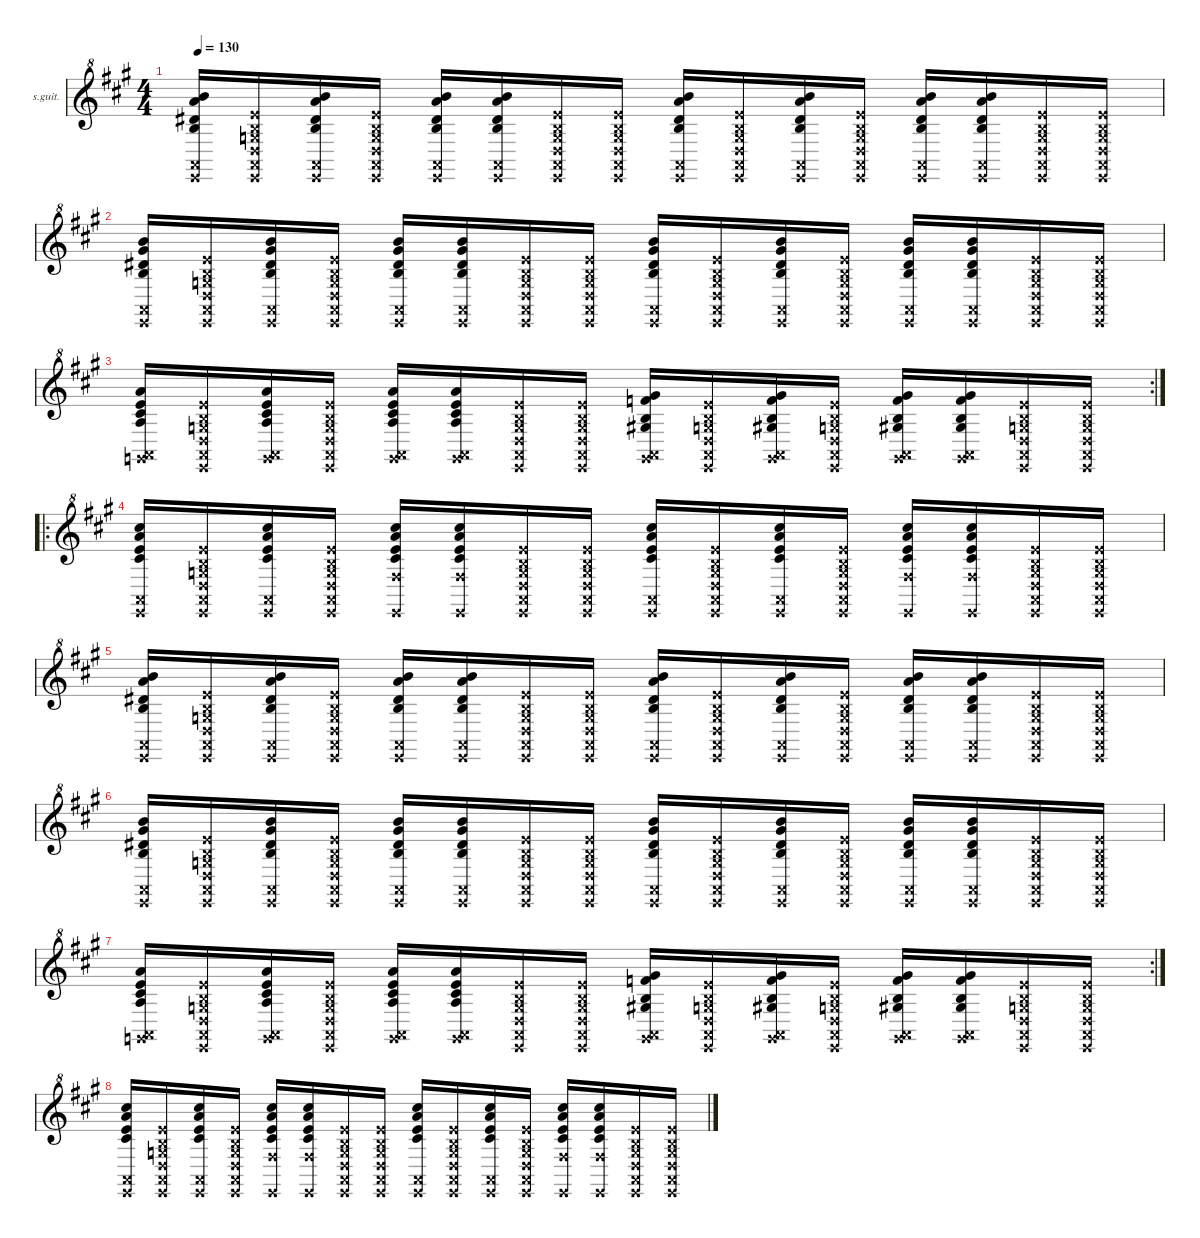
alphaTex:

\defaultSystemsLayout 4
\hideDynamics
\bracketExtendMode nobrackets
\firstSystemTrackNameOrientation horizontal
\otherSystemsTrackNameOrientation horizontal
\track ("Steel Guitar" "s.guit.") {instrument acousticguitarsteel}
\staff {score}
\tuning (E4 B3 G3 D3 A2 E2)
\ts (4 4)
\tempo 130
\clef g2
\ottava 8va
\ks f#minor
(8.3{acc #} 10.2{acc forcenatural} 9.4{acc forcenatural} 7.1{acc forcenatural} 0.5{x acc forcenatural} 0.6{x acc forcenatural}).16{bd 30 dy mf beam Up} (0.3{x acc forcenatural} 0.2{x acc forcenatural} 0.1{x acc forcenatural} 0.4{x acc forcenatural} 0.5{x acc forcenatural} 0.6{x acc forcenatural}).16{bu 30 beam Up} (8.3{acc #} 10.2{acc forcenatural} 9.4{acc forcenatural} 7.1{acc forcenatural} 0.5{x acc forcenatural} 0.6{x acc forcenatural}).16{bd 30 beam Up} (0.3{x acc forcenatural} 0.2{x acc forcenatural} 0.1{x acc forcenatural} 0.4{x acc forcenatural} 0.5{x acc forcenatural} 0.6{x acc forcenatural}).16{bu 30 beam Up} (8.3{acc #} 10.2{acc forcenatural} 9.4{acc forcenatural} 7.1{acc forcenatural} 0.5{x acc forcenatural} 0.6{x acc forcenatural}).16{bd 30 beam Up} (8.3{acc #} 10.2{acc forcenatural} 9.4{acc forcenatural} 7.1{acc forcenatural} 0.5{x acc forcenatural} 0.6{x acc forcenatural}).16{bu 30 beam Up} (0.3{x acc forcenatural} 0.2{x acc forcenatural} 0.1{x acc forcenatural} 0.4{x acc forcenatural} 0.5{x acc forcenatural} 0.6{x acc forcenatural}).16{bd 30 beam Up} (0.3{x acc forcenatural} 0.2{x acc forcenatural} 0.1{x acc forcenatural} 0.4{x acc forcenatural} 0.6{x acc forcenatural} 0.5{x acc forcenatural}).16{bu 30 beam Up} (8.3{acc #} 10.2{acc forcenatural} 9.4{acc forcenatural} 7.1{acc forcenatural} 0.5{x acc forcenatural} 0.6{x acc forcenatural}).16{bd 30 beam Up} (0.3{x acc forcenatural} 0.2{x acc forcenatural} 0.1{x acc forcenatural} 0.4{x acc forcenatural} 0.5{x acc forcenatural} 0.6{x acc forcenatural}).16{bu 30 beam Up} (8.3{acc #} 10.2{acc forcenatural} 9.4{acc forcenatural} 7.1{acc forcenatural} 0.5{x acc forcenatural} 0.6{x acc forcenatural}).16{bd 30 beam Up} (0.3{x acc forcenatural} 0.2{x acc forcenatural} 0.1{x acc forcenatural} 0.4{x acc forcenatural} 0.5{x acc forcenatural} 0.6{x acc forcenatural}).16{bu 30 beam Up} (8.3{acc #} 10.2{acc forcenatural} 9.4{acc forcenatural} 7.1{acc forcenatural} 0.5{x acc forcenatural} 0.6{x acc forcenatural}).16{bd 30 beam Up} (8.3{acc #} 10.2{acc forcenatural} 9.4{acc forcenatural} 7.1{acc forcenatural} 0.5{x acc forcenatural} 0.6{x acc forcenatural}).16{bu 30 beam Up} (0.3{x acc forcenatural} 0.2{x acc forcenatural} 0.1{x acc forcenatural} 0.4{x acc forcenatural} 0.5{x acc forcenatural} 0.6{x acc forcenatural}).16{bd 30 beam Up} (0.3{x acc forcenatural} 0.2{x acc forcenatural} 0.1{x acc forcenatural} 0.4{x acc forcenatural} 0.6{x acc forcenatural} 0.5{x acc forcenatural}).16{bu 30 beam Up} |
(8.3{acc #} 9.2{acc #} 9.4{acc forcenatural} 7.1{acc forcenatural} 0.5{x acc forcenatural} 0.6{x acc forcenatural}).16{bd 30 beam Up} (0.3{x acc forcenatural} 0.2{x acc forcenatural} 0.1{x acc forcenatural} 0.4{x acc forcenatural} 0.5{x acc forcenatural} 0.6{x acc forcenatural}).16{bu 30 beam Up} (8.3{acc #} 9.2{acc #} 9.4{acc forcenatural} 7.1{acc forcenatural} 0.5{x acc forcenatural} 0.6{x acc forcenatural}).16{bd 30 beam Up} (0.3{x acc forcenatural} 0.2{x acc forcenatural} 0.1{x acc forcenatural} 0.4{x acc forcenatural} 0.5{x acc forcenatural} 0.6{x acc forcenatural}).16{bu 30 beam Up} (8.3{acc #} 9.2{acc #} 9.4{acc forcenatural} 7.1{acc forcenatural} 0.5{x acc forcenatural} 0.6{x acc forcenatural}).16{bd 30 beam Up} (8.3{acc #} 9.2{acc #} 9.4{acc forcenatural} 7.1{acc forcenatural} 0.5{x acc forcenatural} 0.6{x acc forcenatural}).16{bu 30 beam Up} (0.3{x acc forcenatural} 0.2{x acc forcenatural} 0.1{x acc forcenatural} 0.4{x acc forcenatural} 0.5{x acc forcenatural} 0.6{x acc forcenatural}).16{bd 30 beam Up} (0.3{x acc forcenatural} 0.2{x acc forcenatural} 0.1{x acc forcenatural} 0.4{x acc forcenatural} 0.6{x acc forcenatural} 0.5{x acc forcenatural}).16{bu 30 beam Up} (8.3{acc #} 9.2{acc #} 9.4{acc forcenatural} 7.1{acc forcenatural} 0.5{x acc forcenatural} 0.6{x acc forcenatural}).16{bd 30 beam Up} (0.3{x acc forcenatural} 0.2{x acc forcenatural} 0.1{x acc forcenatural} 0.4{x acc forcenatural} 0.5{x acc forcenatural} 0.6{x acc forcenatural}).16{bu 30 beam Up} (8.3{acc #} 9.2{acc #} 9.4{acc forcenatural} 7.1{acc forcenatural} 0.5{x acc forcenatural} 0.6{x acc forcenatural}).16{bd 30 beam Up} (0.3{x acc forcenatural} 0.2{x acc forcenatural} 0.1{x acc forcenatural} 0.4{x acc forcenatural} 0.5{x acc forcenatural} 0.6{x acc forcenatural}).16{bu 30 beam Up} (8.3{acc #} 9.2{acc #} 9.4{acc forcenatural} 7.1{acc forcenatural} 0.5{x acc forcenatural} 0.6{x acc forcenatural}).16{bd 30 beam Up} (8.3{acc #} 9.2{acc #} 9.4{acc forcenatural} 7.1{acc forcenatural} 0.5{x acc forcenatural} 0.6{x acc forcenatural}).16{bu 30 beam Up} (0.3{x acc forcenatural} 0.2{x acc forcenatural} 0.1{x acc forcenatural} 0.4{x acc forcenatural} 0.5{x acc forcenatural} 0.6{x acc forcenatural}).16{bd 30 beam Up} (0.3{x acc forcenatural} 0.2{x acc forcenatural} 0.1{x acc forcenatural} 0.4{x acc forcenatural} 0.6{x acc forcenatural} 0.5{x acc forcenatural}).16{bu 30 beam Up} |
\rc 2
(6.3{acc #} 5.2{acc forcenatural} 7.4{acc forcenatural} 5.1{acc forcenatural} 3.6{x acc forcenatural} 0.5{x acc forcenatural}).16{bd 30 beam Up} (0.3{x acc forcenatural} 0.2{x acc forcenatural} 0.1{x acc forcenatural} 0.4{x acc forcenatural} 0.5{x acc forcenatural} 0.6{x acc forcenatural}).16{bu 30 beam Up} (6.3{acc #} 5.2{acc forcenatural} 7.4{acc forcenatural} 5.1{acc forcenatural} 3.6{x acc forcenatural} 0.5{x acc forcenatural}).16{bd 30 beam Up} (0.3{x acc forcenatural} 0.2{x acc forcenatural} 0.1{x acc forcenatural} 0.4{x acc forcenatural} 0.5{x acc forcenatural} 0.6{x acc forcenatural}).16{bu 30 beam Up} (6.3{acc #} 5.2{acc forcenatural} 7.4{acc forcenatural} 5.1{acc forcenatural} 3.6{x acc forcenatural} 0.5{x acc forcenatural}).16{bd 30 beam Up} (6.3{acc #} 5.2{acc forcenatural} 7.4{acc forcenatural} 5.1{acc forcenatural} 3.6{x acc forcenatural} 0.5{x acc forcenatural}).16{bu 30 beam Up} (0.3{x acc forcenatural} 0.2{x acc forcenatural} 0.1{x acc forcenatural} 0.4{x acc forcenatural} 0.5{x acc forcenatural} 0.6{x acc forcenatural}).16{bd 30 beam Up} (0.3{x acc forcenatural} 0.2{x acc forcenatural} 0.1{x acc forcenatural} 0.4{x acc forcenatural} 0.6{x acc forcenatural} 0.5{x acc forcenatural}).16{bu 30 beam Up} (4.3{acc forcenatural} 6.2{acc forcenatural} 6.4{acc #} 4.1{acc #} 3.6{x acc forcenatural} 0.5{x acc forcenatural}).16{bd 30 beam Up} (0.3{x acc forcenatural} 0.2{x acc forcenatural} 0.1{x acc forcenatural} 0.4{x acc forcenatural} 0.5{x acc forcenatural} 0.6{x acc forcenatural}).16{bu 30 beam Up} (4.3{acc forcenatural} 6.2{acc forcenatural} 6.4{acc #} 4.1{acc #} 3.6{x acc forcenatural} 0.5{x acc forcenatural}).16{bd 30 beam Up} (0.3{x acc forcenatural} 0.2{x acc forcenatural} 0.1{x acc forcenatural} 0.4{x acc forcenatural} 0.5{x acc forcenatural} 0.6{x acc forcenatural}).16{bu 30 beam Up} (4.3{acc forcenatural} 6.2{acc forcenatural} 6.4{acc #} 4.1{acc #} 3.6{x acc forcenatural} 0.5{x acc forcenatural}).16{bd 30 beam Up} (4.3{acc forcenatural} 6.2{acc forcenatural} 6.4{acc #} 4.1{acc #} 3.6{x acc forcenatural} 0.5{x acc forcenatural}).16{bu 30 beam Up} (0.3{x acc forcenatural} 0.2{x acc forcenatural} 0.1{x acc forcenatural} 0.4{x acc forcenatural} 0.5{x acc forcenatural} 0.6{x acc forcenatural}).16{bd 30 beam Up} (0.3{x acc forcenatural} 0.2{x acc forcenatural} 0.1{x acc forcenatural} 0.4{x acc forcenatural} 0.6{x acc forcenatural} 0.5{x acc forcenatural}).16{bu 30 beam Up} |
\ro
(9.3{acc forcenatural} 10.2{acc forcenatural} 11.4{acc #} 9.1{acc #} 0.5{x acc forcenatural} 0.6{x acc forcenatural}).16{bd 30 beam Up} (0.3{x acc forcenatural} 0.2{x acc forcenatural} 0.1{x acc forcenatural} 0.4{x acc forcenatural} 0.5{x acc forcenatural} 0.6{x acc forcenatural}).16{bu 30 beam Up} (9.3{acc forcenatural} 10.2{acc forcenatural} 11.4{acc #} 9.1{acc #} 0.5{x acc forcenatural} 0.6{x acc forcenatural}).16{bd 30 beam Up} (0.3{x acc forcenatural} 0.2{x acc forcenatural} 0.1{x acc forcenatural} 0.4{x acc forcenatural} 0.5{x acc forcenatural} 0.6{x acc forcenatural}).16{bu 30 beam Up} (9.3{acc forcenatural} 10.2{acc forcenatural} 11.4{acc #} 9.5{x acc #} 0.6{x acc forcenatural} 9.1{acc #}).16{bd 30 beam Up} (9.3{acc forcenatural} 10.2{acc forcenatural} 11.4{acc #} 9.5{x acc #} 9.1{acc #} 0.6{x acc forcenatural}).16{bu 30 beam Up} (0.3{x acc forcenatural} 0.2{x acc forcenatural} 0.1{x acc forcenatural} 0.4{x acc forcenatural} 0.5{x acc forcenatural} 0.6{x acc forcenatural}).16{bd 30 beam Up} (0.3{x acc forcenatural} 0.2{x acc forcenatural} 0.1{x acc forcenatural} 0.4{x acc forcenatural} 0.6{x acc forcenatural} 0.5{x acc forcenatural}).16{bu 30 beam Up} (9.3{acc forcenatural} 10.2{acc forcenatural} 11.4{acc #} 9.1{acc #} 0.5{x acc forcenatural} 0.6{x acc forcenatural}).16{bd 30 beam Up} (0.3{x acc forcenatural} 0.2{x acc forcenatural} 0.1{x acc forcenatural} 0.4{x acc forcenatural} 0.5{x acc forcenatural} 0.6{x acc forcenatural}).16{bu 30 beam Up} (9.3{acc forcenatural} 10.2{acc forcenatural} 11.4{acc #} 9.1{acc #} 0.5{x acc forcenatural} 0.6{x acc forcenatural}).16{bd 30 beam Up} (0.3{x acc forcenatural} 0.2{x acc forcenatural} 0.1{x acc forcenatural} 0.4{x acc forcenatural} 0.5{x acc forcenatural} 0.6{x acc forcenatural}).16{bu 30 beam Up} (9.3{acc forcenatural} 10.2{acc forcenatural} 11.4{acc #} 9.5{x acc #} 0.6{x acc forcenatural} 9.1{acc #}).16{bd 30 beam Up} (9.3{acc forcenatural} 10.2{acc forcenatural} 11.4{acc #} 9.5{x acc #} 9.1{acc #} 0.6{x acc forcenatural}).16{bu 30 beam Up} (0.3{x acc forcenatural} 0.2{x acc forcenatural} 0.1{x acc forcenatural} 0.4{x acc forcenatural} 0.5{x acc forcenatural} 0.6{x acc forcenatural}).16{bd 30 beam Up} (0.3{x acc forcenatural} 0.2{x acc forcenatural} 0.1{x acc forcenatural} 0.4{x acc forcenatural} 0.6{x acc forcenatural} 0.5{x acc forcenatural}).16{bu 30 beam Up} |
(8.3{acc #} 10.2{acc forcenatural} 9.4{acc forcenatural} 7.1{acc forcenatural} 0.5{x acc forcenatural} 0.6{x acc forcenatural}).16{bd 30 beam Up} (0.3{x acc forcenatural} 0.2{x acc forcenatural} 0.1{x acc forcenatural} 0.4{x acc forcenatural} 0.5{x acc forcenatural} 0.6{x acc forcenatural}).16{bu 30 beam Up} (8.3{acc #} 10.2{acc forcenatural} 9.4{acc forcenatural} 7.1{acc forcenatural} 0.5{x acc forcenatural} 0.6{x acc forcenatural}).16{bd 30 beam Up} (0.3{x acc forcenatural} 0.2{x acc forcenatural} 0.1{x acc forcenatural} 0.4{x acc forcenatural} 0.5{x acc forcenatural} 0.6{x acc forcenatural}).16{bu 30 beam Up} (8.3{acc #} 10.2{acc forcenatural} 9.4{acc forcenatural} 7.1{acc forcenatural} 0.5{x acc forcenatural} 0.6{x acc forcenatural}).16{bd 30 beam Up} (8.3{acc #} 10.2{acc forcenatural} 9.4{acc forcenatural} 7.1{acc forcenatural} 0.5{x acc forcenatural} 0.6{x acc forcenatural}).16{bu 30 beam Up} (0.3{x acc forcenatural} 0.2{x acc forcenatural} 0.1{x acc forcenatural} 0.4{x acc forcenatural} 0.5{x acc forcenatural} 0.6{x acc forcenatural}).16{bd 30 beam Up} (0.3{x acc forcenatural} 0.2{x acc forcenatural} 0.1{x acc forcenatural} 0.4{x acc forcenatural} 0.6{x acc forcenatural} 0.5{x acc forcenatural}).16{bu 30 beam Up} (8.3{acc #} 10.2{acc forcenatural} 9.4{acc forcenatural} 7.1{acc forcenatural} 0.5{x acc forcenatural} 0.6{x acc forcenatural}).16{bd 30 beam Up} (0.3{x acc forcenatural} 0.2{x acc forcenatural} 0.1{x acc forcenatural} 0.4{x acc forcenatural} 0.5{x acc forcenatural} 0.6{x acc forcenatural}).16{bu 30 beam Up} (8.3{acc #} 10.2{acc forcenatural} 9.4{acc forcenatural} 7.1{acc forcenatural} 0.5{x acc forcenatural} 0.6{x acc forcenatural}).16{bd 30 beam Up} (0.3{x acc forcenatural} 0.2{x acc forcenatural} 0.1{x acc forcenatural} 0.4{x acc forcenatural} 0.5{x acc forcenatural} 0.6{x acc forcenatural}).16{bu 30 beam Up} (8.3{acc #} 10.2{acc forcenatural} 9.4{acc forcenatural} 7.1{acc forcenatural} 0.5{x acc forcenatural} 0.6{x acc forcenatural}).16{bd 30 beam Up} (8.3{acc #} 10.2{acc forcenatural} 9.4{acc forcenatural} 7.1{acc forcenatural} 0.5{x acc forcenatural} 0.6{x acc forcenatural}).16{bu 30 beam Up} (0.3{x acc forcenatural} 0.2{x acc forcenatural} 0.1{x acc forcenatural} 0.4{x acc forcenatural} 0.5{x acc forcenatural} 0.6{x acc forcenatural}).16{bd 30 beam Up} (0.3{x acc forcenatural} 0.2{x acc forcenatural} 0.1{x acc forcenatural} 0.4{x acc forcenatural} 0.6{x acc forcenatural} 0.5{x acc forcenatural}).16{bu 30 beam Up} |
(8.3{acc #} 9.2{acc #} 9.4{acc forcenatural} 7.1{acc forcenatural} 0.5{x acc forcenatural} 0.6{x acc forcenatural}).16{bd 30 beam Up} (0.3{x acc forcenatural} 0.2{x acc forcenatural} 0.1{x acc forcenatural} 0.4{x acc forcenatural} 0.5{x acc forcenatural} 0.6{x acc forcenatural}).16{bu 30 beam Up} (8.3{acc #} 9.2{acc #} 9.4{acc forcenatural} 7.1{acc forcenatural} 0.5{x acc forcenatural} 0.6{x acc forcenatural}).16{bd 30 beam Up} (0.3{x acc forcenatural} 0.2{x acc forcenatural} 0.1{x acc forcenatural} 0.4{x acc forcenatural} 0.5{x acc forcenatural} 0.6{x acc forcenatural}).16{bu 30 beam Up} (8.3{acc #} 9.2{acc #} 9.4{acc forcenatural} 7.1{acc forcenatural} 0.5{x acc forcenatural} 0.6{x acc forcenatural}).16{bd 30 beam Up} (8.3{acc #} 9.2{acc #} 9.4{acc forcenatural} 7.1{acc forcenatural} 0.5{x acc forcenatural} 0.6{x acc forcenatural}).16{bu 30 beam Up} (0.3{x acc forcenatural} 0.2{x acc forcenatural} 0.1{x acc forcenatural} 0.4{x acc forcenatural} 0.5{x acc forcenatural} 0.6{x acc forcenatural}).16{bd 30 beam Up} (0.3{x acc forcenatural} 0.2{x acc forcenatural} 0.1{x acc forcenatural} 0.4{x acc forcenatural} 0.6{x acc forcenatural} 0.5{x acc forcenatural}).16{bu 30 beam Up} (8.3{acc #} 9.2{acc #} 9.4{acc forcenatural} 7.1{acc forcenatural} 0.5{x acc forcenatural} 0.6{x acc forcenatural}).16{bd 30 beam Up} (0.3{x acc forcenatural} 0.2{x acc forcenatural} 0.1{x acc forcenatural} 0.4{x acc forcenatural} 0.5{x acc forcenatural} 0.6{x acc forcenatural}).16{bu 30 beam Up} (8.3{acc #} 9.2{acc #} 9.4{acc forcenatural} 7.1{acc forcenatural} 0.5{x acc forcenatural} 0.6{x acc forcenatural}).16{bd 30 beam Up} (0.3{x acc forcenatural} 0.2{x acc forcenatural} 0.1{x acc forcenatural} 0.4{x acc forcenatural} 0.5{x acc forcenatural} 0.6{x acc forcenatural}).16{bu 30 beam Up} (8.3{acc #} 9.2{acc #} 9.4{acc forcenatural} 7.1{acc forcenatural} 0.5{x acc forcenatural} 0.6{x acc forcenatural}).16{bd 30 beam Up} (8.3{acc #} 9.2{acc #} 9.4{acc forcenatural} 7.1{acc forcenatural} 0.5{x acc forcenatural} 0.6{x acc forcenatural}).16{bu 30 beam Up} (0.3{x acc forcenatural} 0.2{x acc forcenatural} 0.1{x acc forcenatural} 0.4{x acc forcenatural} 0.5{x acc forcenatural} 0.6{x acc forcenatural}).16{bd 30 beam Up} (0.3{x acc forcenatural} 0.2{x acc forcenatural} 0.1{x acc forcenatural} 0.4{x acc forcenatural} 0.6{x acc forcenatural} 0.5{x acc forcenatural}).16{bu 30 beam Up} |
\rc 2
(6.3{acc #} 5.2{acc forcenatural} 7.4{acc forcenatural} 5.1{acc forcenatural} 3.6{x acc forcenatural} 0.5{x acc forcenatural}).16{bd 30 beam Up} (0.3{x acc forcenatural} 0.2{x acc forcenatural} 0.1{x acc forcenatural} 0.4{x acc forcenatural} 0.5{x acc forcenatural} 0.6{x acc forcenatural}).16{bu 30 beam Up} (6.3{acc #} 5.2{acc forcenatural} 7.4{acc forcenatural} 5.1{acc forcenatural} 3.6{x acc forcenatural} 0.5{x acc forcenatural}).16{bd 30 beam Up} (0.3{x acc forcenatural} 0.2{x acc forcenatural} 0.1{x acc forcenatural} 0.4{x acc forcenatural} 0.5{x acc forcenatural} 0.6{x acc forcenatural}).16{bu 30 beam Up} (6.3{acc #} 5.2{acc forcenatural} 7.4{acc forcenatural} 5.1{acc forcenatural} 3.6{x acc forcenatural} 0.5{x acc forcenatural}).16{bd 30 beam Up} (6.3{acc #} 5.2{acc forcenatural} 7.4{acc forcenatural} 5.1{acc forcenatural} 3.6{x acc forcenatural} 0.5{x acc forcenatural}).16{bu 30 beam Up} (0.3{x acc forcenatural} 0.2{x acc forcenatural} 0.1{x acc forcenatural} 0.4{x acc forcenatural} 0.5{x acc forcenatural} 0.6{x acc forcenatural}).16{bd 30 beam Up} (0.3{x acc forcenatural} 0.2{x acc forcenatural} 0.1{x acc forcenatural} 0.4{x acc forcenatural} 0.6{x acc forcenatural} 0.5{x acc forcenatural}).16{bu 30 beam Up} (4.3{acc forcenatural} 6.2{acc forcenatural} 6.4{acc #} 4.1{acc #} 3.6{x acc forcenatural} 0.5{x acc forcenatural}).16{bd 30 beam Up} (0.3{x acc forcenatural} 0.2{x acc forcenatural} 0.1{x acc forcenatural} 0.4{x acc forcenatural} 0.5{x acc forcenatural} 0.6{x acc forcenatural}).16{bu 30 beam Up} (4.3{acc forcenatural} 6.2{acc forcenatural} 6.4{acc #} 4.1{acc #} 3.6{x acc forcenatural} 0.5{x acc forcenatural}).16{bd 30 beam Up} (0.3{x acc forcenatural} 0.2{x acc forcenatural} 0.1{x acc forcenatural} 0.4{x acc forcenatural} 0.5{x acc forcenatural} 0.6{x acc forcenatural}).16{bu 30 beam Up} (4.3{acc forcenatural} 6.2{acc forcenatural} 6.4{acc #} 4.1{acc #} 3.6{x acc forcenatural} 0.5{x acc forcenatural}).16{bd 30 beam Up} (4.3{acc forcenatural} 6.2{acc forcenatural} 6.4{acc #} 4.1{acc #} 3.6{x acc forcenatural} 0.5{x acc forcenatural}).16{bu 30 beam Up} (0.3{x acc forcenatural} 0.2{x acc forcenatural} 0.1{x acc forcenatural} 0.4{x acc forcenatural} 0.5{x acc forcenatural} 0.6{x acc forcenatural}).16{bd 30 beam Up} (0.3{x acc forcenatural} 0.2{x acc forcenatural} 0.1{x acc forcenatural} 0.4{x acc forcenatural} 0.6{x acc forcenatural} 0.5{x acc forcenatural}).16{bu 30 beam Up} |
(9.3{acc forcenatural} 10.2{acc forcenatural} 11.4{acc #} 9.1{acc #} 0.5{x acc forcenatural} 0.6{x acc forcenatural}).16{bd 30 beam Up} (0.3{x acc forcenatural} 0.2{x acc forcenatural} 0.1{x acc forcenatural} 0.4{x acc forcenatural} 0.5{x acc forcenatural} 0.6{x acc forcenatural}).16{bu 30 beam Up} (9.3{acc forcenatural} 10.2{acc forcenatural} 11.4{acc #} 9.1{acc #} 0.5{x acc forcenatural} 0.6{x acc forcenatural}).16{bd 30 beam Up} (0.3{x acc forcenatural} 0.2{x acc forcenatural} 0.1{x acc forcenatural} 0.4{x acc forcenatural} 0.5{x acc forcenatural} 0.6{x acc forcenatural}).16{bu 30 beam Up} (9.3{acc forcenatural} 10.2{acc forcenatural} 11.4{acc #} 9.5{x acc #} 0.6{x acc forcenatural} 9.1{acc #}).16{bd 30 beam Up} (9.3{acc forcenatural} 10.2{acc forcenatural} 11.4{acc #} 9.5{x acc #} 9.1{acc #} 0.6{x acc forcenatural}).16{bu 30 beam Up} (0.3{x acc forcenatural} 0.2{x acc forcenatural} 0.1{x acc forcenatural} 0.4{x acc forcenatural} 0.5{x acc forcenatural} 0.6{x acc forcenatural}).16{bd 30 beam Up} (0.3{x acc forcenatural} 0.2{x acc forcenatural} 0.1{x acc forcenatural} 0.4{x acc forcenatural} 0.6{x acc forcenatural} 0.5{x acc forcenatural}).16{bu 30 beam Up} (9.3{acc forcenatural} 10.2{acc forcenatural} 11.4{acc #} 9.1{acc #} 0.5{x acc forcenatural} 0.6{x acc forcenatural}).16{bd 30 beam Up} (0.3{x acc forcenatural} 0.2{x acc forcenatural} 0.1{x acc forcenatural} 0.4{x acc forcenatural} 0.5{x acc forcenatural} 0.6{x acc forcenatural}).16{bu 30 beam Up} (9.3{acc forcenatural} 10.2{acc forcenatural} 11.4{acc #} 9.1{acc #} 0.5{x acc forcenatural} 0.6{x acc forcenatural}).16{bd 30 beam Up} (0.3{x acc forcenatural} 0.2{x acc forcenatural} 0.1{x acc forcenatural} 0.4{x acc forcenatural} 0.5{x acc forcenatural} 0.6{x acc forcenatural}).16{bu 30 beam Up} (9.3{acc forcenatural} 10.2{acc forcenatural} 11.4{acc #} 9.5{x acc #} 0.6{x acc forcenatural} 9.1{acc #}).16{bd 30 beam Up} (9.3{acc forcenatural} 10.2{acc forcenatural} 11.4{acc #} 9.5{x acc #} 9.1{acc #} 0.6{x acc forcenatural}).16{bu 30 beam Up} (0.3{x acc forcenatural} 0.2{x acc forcenatural} 0.1{x acc forcenatural} 0.4{x acc forcenatural} 0.5{x acc forcenatural} 0.6{x acc forcenatural}).16{bd 30 beam Up} (0.3{x acc forcenatural} 0.2{x acc forcenatural} 0.1{x acc forcenatural} 0.4{x acc forcenatural} 0.6{x acc forcenatural} 0.5{x acc forcenatural}).16{bu 30 beam Up}
